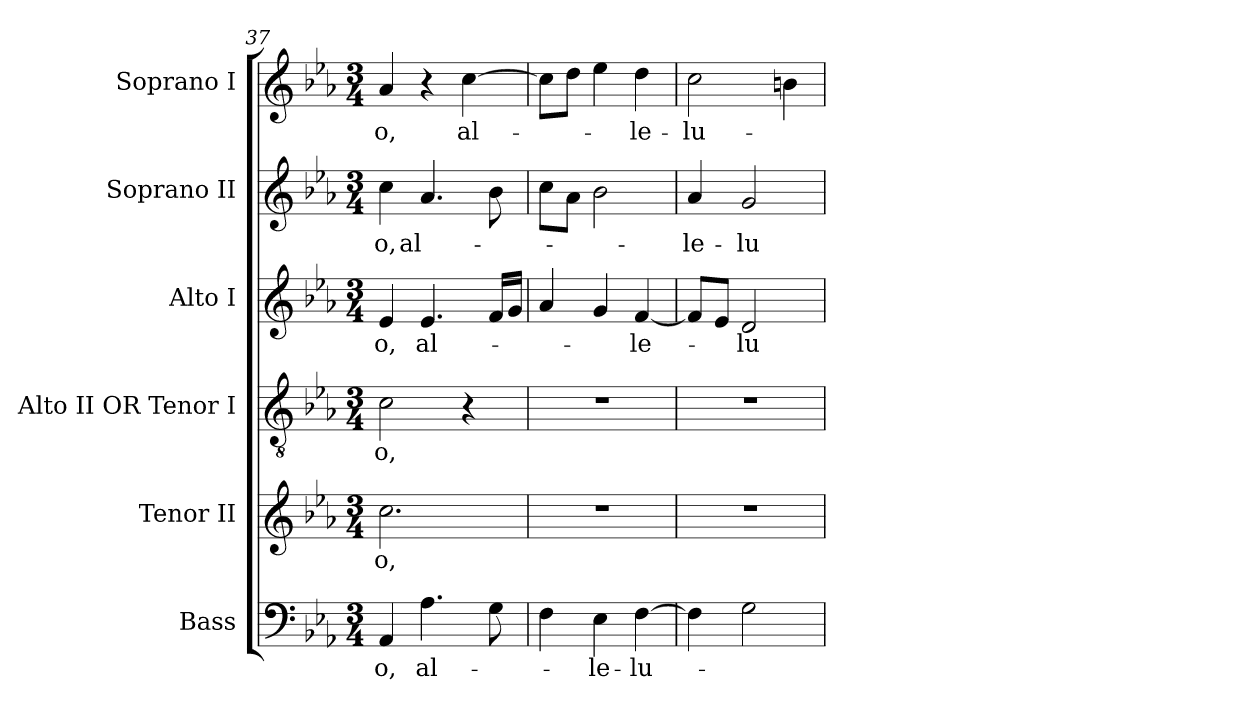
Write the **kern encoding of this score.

**kern	**text	**kern	**text	**kern	**text	**kern	**text	**kern	**text	**kern	**text
*part6	*part6	*part5	*part5	*part4	*part4	*part3	*part3	*part2	*part2	*part1	*part1
*staff6	*staff6	*staff5	*staff5	*staff4	*staff4	*staff3	*staff3	*staff2	*staff2	*staff1	*staff1
*I"Bass	*	*I"Tenor II	*	*I"Alto II  OR    Tenor I	*	*I"Alto I	*	*I"Soprano II	*	*I"Soprano I	*
*I'B.	*	*I'T. II	*	*I'T. I	*	*I'A.	*	*I'S. II	*	*I'S. I	*
!!LO:LB:g=z
*clefF4	*	*clefG2	*	*clefGv2	*	*clefG2	*	*clefG2	*	*clefG2	*
*	*	*ITrd7c12	*	*ITrd7c12	*	*	*	*	*	*	*
*k[b-e-a-]	*	*k[b-e-a-]	*	*k[b-e-a-]	*	*k[b-e-a-]	*	*k[b-e-a-]	*	*k[b-e-a-]	*
*c:	*	*c:	*	*c:	*	*c:	*	*c:	*	*c:	*
*M3/4	*	*M3/4	*	*M3/4	*	*M3/4	*	*M3/4	*	*M3/4	*
=37	=37	=37	=37	=37	=37	=37	=37	=37	=37	=37	=37
!	!LO:LY:b:color=#000000	!	!	!	!	!	!	!	!	!	!
!	!	!	!LO:LY:b:color=#000000	!	!	!	!	!	!	!	!
!	!	!	!	!	!LO:LY:b:color=#000000	!	!	!	!	!	!
!	!	!	!	!	!	!	!LO:LY:b:color=#000000	!	!	!	!
!	!	!	!	!	!	!	!	!	!LO:LY:b:color=#000000	!	!
!	!	!	!	!	!	!	!	!	!	!	!LO:LY:b:color=#000000
4AA-i/	-o,	2.ci\	-o,	2Ci\	-o,	4e-i/	-o,	4cci\	-o,	4a-i/	-o,
!	!LO:LY:b:color=#000000	!	!	!	!	!	!	!	!	!	!
!	!	!	!	!	!	!	!LO:LY:b:color=#000000	!	!	!	!
!	!	!	!	!	!	!	!	!	!LO:LY:b:color=#000000	!	!
4.A-i\	al-	.	.	.	.	4.e-i/	al-	4.a-i/	al-	4r	.
!	!	!	!	!	!	!	!	!	!	!	!LO:LY:b:color=#000000
.	.	.	.	4r	.	.	.	.	.	[>4cci\	al-
8Gi\	.	.	.	.	.	16fi/LL	.	8b-i\	.	.	.
.	.	.	.	.	.	16gi/JJ	.	.	.	.	.
=38	=38	=38	=38	=38	=38	=38	=38	=38	=38	=38	=38
!	!	!LO:N:vis=1	!	!LO:N:vis=1	!	!	!	!	!	!	!
4Fi\	.	2.r	.	2.r	.	4a-i/	.	8cci\L	.	8cci\L]	.
.	.	.	.	.	.	.	.	8a-i\J	.	8ddi\J	.
!	!LO:LY:b:color=#000000	!	!	!	!	!	!	!	!	!	!
4E-i\	-le-	.	.	.	.	4gi/	.	2b-i\	.	4ee-i\	.
!	!LO:LY:b:color=#000000	!	!	!	!	!	!	!	!	!	!
!	!	!	!	!	!	!	!LO:LY:b:color=#000000	!	!	!	!
!	!	!	!	!	!	!	!	!	!	!	!LO:LY:b:color=#000000
[>4Fi\	-lu-	.	.	.	.	[<4fi/	-le-	.	.	4ddi\	-le-
=39	=39	=39	=39	=39	=39	=39	=39	=39	=39	=39	=39
!	!	!LO:N:vis=1	!	!LO:N:vis=1	!	!	!	!	!	!	!
!	!	!	!	!	!	!	!	!	!LO:LY:b:color=#000000	!	!
!	!	!	!	!	!	!	!	!	!	!	!LO:LY:b:color=#000000
4Fi\]	.	2.r	.	2.r	.	8fi/L]	.	4a-i/	-le-	2cci\	-lu-
.	.	.	.	.	.	8e-i/J	.	.	.	.	.
!	!	!	!	!	!	!	!LO:LY:b:color=#000000	!	!	!	!
!	!	!	!	!	!	!	!	!	!LO:LY:b:color=#000000	!	!
2Gi\	.	.	.	.	.	2di/	-lu-	2gi/	-lu-	.	.
.	.	.	.	.	.	.	.	.	.	4bni\	.
=	=	=	=	=	=	=	=	=	=	=	=
*-	*-	*-	*-	*-	*-	*-	*-	*-	*-	*-	*-
